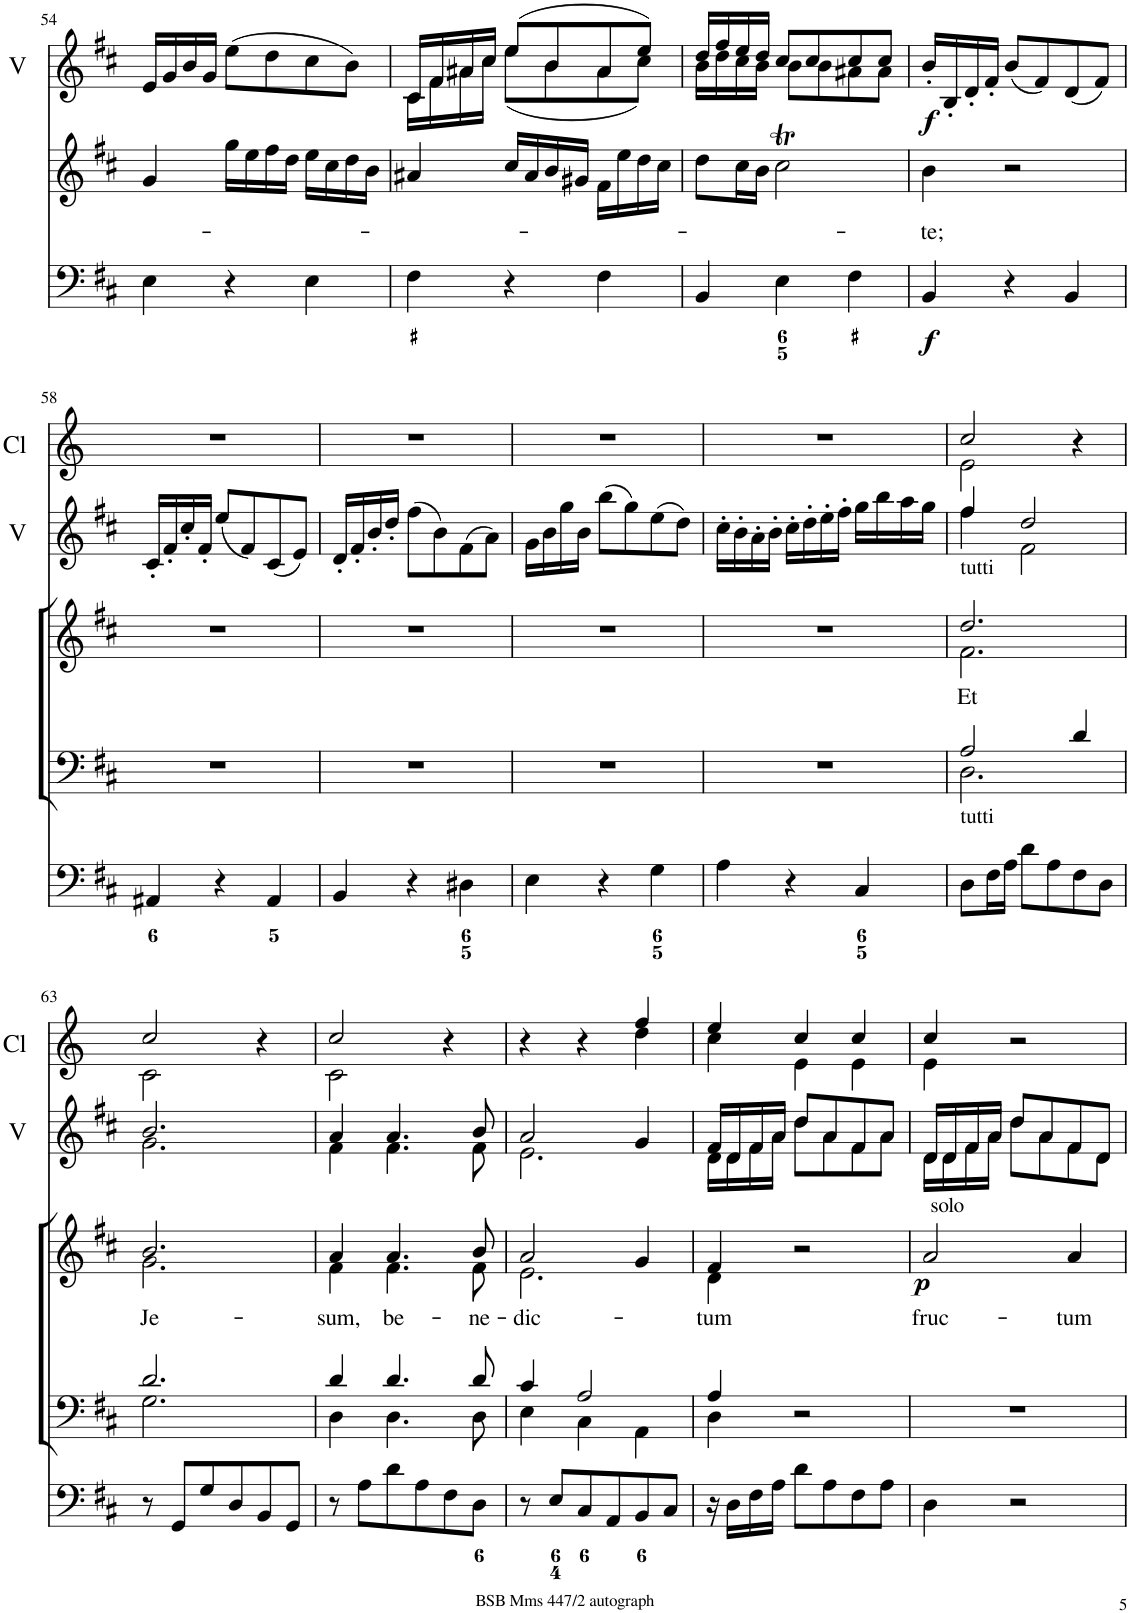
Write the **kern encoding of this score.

**kern	**dynam	**kern	**dynam	**kern	**dynam	**kern	**kern	**text	**dynam	**kern	**dynam	**kern
*part7	*part7	*part6	*part6	*part5	*part5	*part4	*part3	*part3	*part3	*part2	*part2	*part1
*staff7	*staff7	*staff6	*staff6	*staff5	*staff5	*staff4	*staff3	*staff3	*staff3	*staff2	*staff2	*staff1
*I"Violin 2	*	*I"Violin 1	*	*I"Organ	*	*I"Voice	*I"Voice	*	*	*I"2 Violini	*	*I"2 Clarini
*I'V2	*	*I'V1	*	*	*	*	*	*	*	*I'V	*	*I'Cl
!!LO:PB:g=z
*clefG2	*	*clefG2	*	*clefF4	*	*clefF4	*clefG2	*	*	*clefG2	*	*clefG2
*	*	*	*	*	*	*	*	*	*	*	*	*Trd-1c-2
*k[f#c#]	*	*k[f#c#]	*	*k[f#c#]	*	*k[f#c#]	*k[f#c#]	*	*	*k[f#c#]	*	*k[]
*M3/4	*	*M3/4	*	*M3/4	*	*M3/4	*M3/4	*	*	*M3/4	*	*M3/4
=54	=54	=54	=54	=54	=54	=54	=54	=54	=54	=54	=54	=54
16e/LL	.	16e/LL	.	4E\	.	2.r	4g/	.	.	16e/LL	.	2.r
16g/J	.	16g/J	.	.	.	.	.	.	.	16g/	.	.
16b/L	.	16b/L	.	.	.	.	.	.	.	16b/	.	.
16g/JJ	.	16g/JJ	.	.	.	.	.	.	.	16g/JJ	.	.
(8ee\L	.	(8ee\L	.	4r	.	.	16gg\LL	.	.	(8ee\L	.	.
.	.	.	.	.	.	.	16ee\	.	.	.	.	.
8dd\J	.	8dd\J	.	.	.	.	16ff#\	.	.	8dd\	.	.
.	.	.	.	.	.	.	16dd\JJ	.	.	.	.	.
8cc#\L	.	8cc#\L	.	4E\	.	.	16ee\LL	.	.	8cc#\	.	.
.	.	.	.	.	.	.	16cc#\	.	.	.	.	.
8b\J)	.	8b\J)	.	.	.	.	16dd\	.	.	8b\J)	.	.
.	.	.	.	.	.	.	16b\JJ	.	.	.	.	.
=55	=55	=55	=55	=55	=55	=55	=55	=55	=55	=55	=55	=55
*	*	*	*	*	*	*	*	*	*	*^	*	*
16c#/LL	.	16c#/LL	.	4F#\	.	2.r	4a#X/	.	.	16c#/LL	16c#\LL	.	2.r
16f#/J	.	16f#/J	.	.	.	.	.	.	.	16f#/	16f#\	.	.
16a#X/L	.	16a#X/L	.	.	.	.	.	.	.	16a#X/	16a#\	.	.
16cc#/JJ	.	16cc#/JJ	.	.	.	.	.	.	.	16cc#/JJ	16cc#\JJ	.	.
(8ee\L	.	(8ee\L	.	4r	.	.	16cc#/LL	.	.	(8ee/L	(8ee\L	.	.
.	.	.	.	.	.	.	16a#/	.	.	.	.	.	.
8b\J	.	8b\J	.	.	.	.	16b/	.	.	8b/	8b\	.	.
.	.	.	.	.	.	.	16g#X/JJ	.	.	.	.	.	.
8a#\L	.	8a#\L	.	4F#\	.	.	16f#\LL	.	.	8a#/	8a#\	.	.
.	.	.	.	.	.	.	16ee\	.	.	.	.	.	.
8cc#\J)	.	8ee\J)	.	.	.	.	16dd\	.	.	8ee/J)	8cc#\J)	.	.
.	.	.	.	.	.	.	16cc#\JJ	.	.	.	.	.	.
=56	=56	=56	=56	=56	=56	=56	=56	=56	=56	=56	=56	=56	=56
16b\LL	.	16dd\LL	.	4BB/	.	2.r	8dd\L	.	.	16dd/LL	16b\LL	.	2.r
16dd\J	.	16ff#\J	.	.	.	.	.	.	.	16ff#/	16dd\	.	.
16cc#\L	.	16ee\L	.	.	.	.	16cc#\L	.	.	16ee/	16cc#\	.	.
16b\JJ	.	16dd\JJ	.	.	.	.	16b\JJ	.	.	16dd/JJ	16b\JJ	.	.
8b\L	.	8cc#\L	.	4E\	.	.	2cc#t\	.	.	8cc#/L	8b\L	.	.
8b\J	.	8cc#\J	.	.	.	.	.	.	.	8cc#/	8b\	.	.
8a#X/L	.	8cc#\L	.	4F#\	.	.	.	.	.	8cc#/	8a#X\	.	.
8a#/J	.	8cc#\J	.	.	.	.	.	.	.	8cc#/J	8a#\J	.	.
=57	=57	=57	=57	=57	=57	=57	=57	=57	=57	=57	=57	=57	=57
!	!LO:DY:b	!	!LO:DY:b	!	!LO:DY:b	!	!	!LO:LY:b	!	!	!	!LO:DY:b	!
*	*	*	*	*	*	*	*	*	*	*v	*v	*	*
16b'/LL	f	16b'/LL	f	4BB/	f	2.r	4b\	-te;	.	16b'/LL	f	2.r
16B'/J	.	16B'/J	.	.	.	.	.	.	.	16B'/	.	.
16d'/L	.	16d'/L	.	.	.	.	.	.	.	16d'/	.	.
16f#'/JJ	.	16f#'/JJ	.	.	.	.	.	.	.	16f#'/JJ	.	.
(8b/L	.	(8b/L	.	4r	.	.	2r	.	.	(8b/L	.	.
8f#/J)	.	8f#/J)	.	.	.	.	.	.	.	8f#/)	.	.
(8d/L	.	(8d/L	.	4BB/	.	.	.	.	.	(8d/	.	.
8f#/J)	.	8f#/J)	.	.	.	.	.	.	.	8f#/J)	.	.
!!LO:LB:g=z
=58	=58	=58	=58	=58	=58	=58	=58	=58	=58	=58	=58	=58
16c#'/LL	.	16c#'/LL	.	4AA#X/	.	2.r	2.r	.	.	16c#'/LL	.	2.r
16f#'/J	.	16f#'/J	.	.	.	.	.	.	.	16f#'/	.	.
16cc#'/L	.	16cc#'/L	.	.	.	.	.	.	.	16cc#'/	.	.
16f#'/JJ	.	16f#'/JJ	.	.	.	.	.	.	.	16f#'/JJ	.	.
(8ee\L	.	(8ee\L	.	4r	.	.	.	.	.	(8ee/L	.	.
8f#\J)	.	8f#\J)	.	.	.	.	.	.	.	8f#/)	.	.
(8c#/L	.	(8c#/L	.	4AA#/	.	.	.	.	.	(8c#/	.	.
8e/J)	.	8e/J)	.	.	.	.	.	.	.	8e/J)	.	.
=59	=59	=59	=59	=59	=59	=59	=59	=59	=59	=59	=59	=59
16d'/LL	.	16d'/LL	.	4BB/	.	2.r	2.r	.	.	16d'/LL	.	2.r
16f#'/J	.	16f#'/J	.	.	.	.	.	.	.	16f#'/	.	.
16b'/L	.	16b'/L	.	.	.	.	.	.	.	16b'/	.	.
16dd'/JJ	.	16dd'/JJ	.	.	.	.	.	.	.	16dd'/JJ	.	.
(8ff#\L	.	(8ff#\L	.	4r	.	.	.	.	.	(8ff#\L	.	.
8b\J)	.	8b\J)	.	.	.	.	.	.	.	8b\)	.	.
(8f#/L	.	(8f#/L	.	4D#X\	.	.	.	.	.	(8f#\	.	.
8a/J)	.	8a/J)	.	.	.	.	.	.	.	8a\J)	.	.
=60	=60	=60	=60	=60	=60	=60	=60	=60	=60	=60	=60	=60
16g/LL	.	16g/LL	.	4E\	.	2.r	2.r	.	.	16g\LL	.	2.r
16b/J	.	16b/J	.	.	.	.	.	.	.	16b\	.	.
16gg/L	.	16gg/L	.	.	.	.	.	.	.	16gg\	.	.
16b/JJ	.	16b/JJ	.	.	.	.	.	.	.	16b\JJ	.	.
(8bb\L	.	(8bb\L	.	4r	.	.	.	.	.	(8bb\L	.	.
8gg\J)	.	8gg\J)	.	.	.	.	.	.	.	8gg\)	.	.
(8ee\L	.	(8ee\L	.	4G\	.	.	.	.	.	(8ee\	.	.
8dd\J)	.	8dd\J)	.	.	.	.	.	.	.	8dd\J)	.	.
=61	=61	=61	=61	=61	=61	=61	=61	=61	=61	=61	=61	=61
16cc#'\LL	.	16cc#'\LL	.	4A\	.	2.r	2.r	.	.	16cc#'\LL	.	2.r
16b'\J	.	16b'\J	.	.	.	.	.	.	.	16b'\	.	.
16a'\L	.	16a'\L	.	.	.	.	.	.	.	16a'\	.	.
16b'\JJ	.	16b'\JJ	.	.	.	.	.	.	.	16b'\JJ	.	.
16cc#'\LL	.	16cc#'\LL	.	4r	.	.	.	.	.	16cc#'\LL	.	.
16dd'\J	.	16dd'\J	.	.	.	.	.	.	.	16dd'\	.	.
16ee'\L	.	16ee'\L	.	.	.	.	.	.	.	16ee'\	.	.
16ff#'\JJ	.	16ff#'\JJ	.	.	.	.	.	.	.	16ff#'\JJ	.	.
16gg\LL	.	16gg\LL	.	4C#/	.	.	.	.	.	16gg\LL	.	.
16bb\J	.	16bb\J	.	.	.	.	.	.	.	16bb\	.	.
16aa\L	.	16aa\L	.	.	.	.	.	.	.	16aa\	.	.
16gg\JJ	.	16gg\JJ	.	.	.	.	.	.	.	16gg\JJ	.	.
=62	=62	=62	=62	=62	=62	=62	=62	=62	=62	=62	=62	=62
*	*	*	*	*	*	*^	*^	*	*	*	*	*
!	!	!	!	!	!	!	!	!LO:TX:a:t=tutti	!	!	!	!	!	!
!	!	!	!	!LO:TX:a:t=tutti	!	!	!	!	!	!	!	!	!	!
!	!	!	!	!	!	!	!	!	!	!LO:LY:b	!	!	!	!
*	*	*	*	*	*	*	*	*	*	*	*	*^	*	*^
4ff#	.	4ff#	.	8D\L	.	2A/	2.D\	2.dd/	2.f#\	Et	.	4ff#/	4ff#\	.	2cc/	2e\
.	.	.	.	16F#\L	.	.	.	.	.	.	.	.	.	.	.	.
.	.	.	.	16A\JJ	.	.	.	.	.	.	.	.	.	.	.	.
2f#	.	2dd	.	8d\L	.	.	.	.	.	.	.	2dd/	2f#\	.	.	.
.	.	.	.	8A\	.	.	.	.	.	.	.	.	.	.	.	.
.	.	.	.	8F#\	.	4d/	.	.	.	.	.	.	.	.	4r	4ryy
.	.	.	.	8D\J	.	.	.	.	.	.	.	.	.	.	.	.
!!LO:LB:g=z	!!
=63	=63	=63	=63	=63	=63	=63	=63	=63	=63	=63	=63	=63	=63	=63	=63	=63
!	!	!	!	!	!	!	!	!	!	!LO:LY:b	!	!	!	!	!	!
2.g	.	2.b	.	8r	.	2.d/	2.G\	2.b/	2.g\	Je-	.	2.b/	2.g\	.	2cc/	2c\
.	.	.	.	8GG/L	.	.	.	.	.	.	.	.	.	.	.	.
.	.	.	.	8G/	.	.	.	.	.	.	.	.	.	.	.	.
.	.	.	.	8D/	.	.	.	.	.	.	.	.	.	.	.	.
.	.	.	.	8BB/	.	.	.	.	.	.	.	.	.	.	4r	4ryy
.	.	.	.	8GG/J	.	.	.	.	.	.	.	.	.	.	.	.
=64	=64	=64	=64	=64	=64	=64	=64	=64	=64	=64	=64	=64	=64	=64	=64	=64
!	!	!	!	!	!	!	!	!	!	!LO:LY:b	!	!	!	!	!	!
4f#	.	4a	.	8r	.	4d/	4D\	4a/	4f#\	-sum,	.	4a/	4f#\	.	2cc/	2c\
.	.	.	.	8A\L	.	.	.	.	.	.	.	.	.	.	.	.
!	!	!	!	!	!	!	!	!	!	!LO:LY:b	!	!	!	!	!	!
4.f#	.	4.a	.	8d\	.	4.d/	4.D\	4.a/	4.f#\	be-	.	4.a/	4.f#\	.	.	.
.	.	.	.	8A\	.	.	.	.	.	.	.	.	.	.	.	.
.	.	.	.	8F#\	.	.	.	.	.	.	.	.	.	.	4r	4ryy
!	!	!	!	!	!	!	!	!	!	!LO:LY:b	!	!	!	!	!	!
8f#	.	8b	.	8D\J	.	8d/	8D\	8b/	8f#\	-ne-	.	8b/	8f#\	.	.	.
=65	=65	=65	=65	=65	=65	=65	=65	=65	=65	=65	=65	=65	=65	=65	=65	=65
!	!	!	!	!	!	!	!	!	!	!LO:LY:b	!	!	!	!	!	!
2.e	.	2a	.	8r	.	4c#/	4E\	2a/	2.e\	-dic-	.	2a/	2.e\	.	4r	2ryy
.	.	.	.	8E/L	.	.	.	.	.	.	.	.	.	.	.	.
.	.	.	.	8C#/	.	2A/	4C#\	.	.	.	.	.	.	.	4r	.
.	.	.	.	8AA/	.	.	.	.	.	.	.	.	.	.	.	.
.	.	4g	.	8BB/	.	.	4AA\	4g/	.	.	.	4g/	.	.	4ff/	4dd\
.	.	.	.	8C#/J	.	.	.	.	.	.	.	.	.	.	.	.
=66	=66	=66	=66	=66	=66	=66	=66	=66	=66	=66	=66	=66	=66	=66	=66	=66
!	!	!	!	!	!	!	!	!	!	!LO:LY:b	!	!	!	!	!	!
16d/LL	.	16f#/LL	.	16r	.	4A/	4D\	4f#/	4d\	-tum	.	16f#/LL	16d\LL	.	4ee/	4cc\
16d/J	.	16d/J	.	16D\LL	.	.	.	.	.	.	.	16d/	16d\	.	.	.
16f#/L	.	16f#/L	.	16F#\	.	.	.	.	.	.	.	16f#/	16f#\	.	.	.
16a/JJ	.	16a/JJ	.	16A\JJ	.	.	.	.	.	.	.	16a/JJ	16a\JJ	.	.	.
8dd\L	.	8dd\L	.	8d\L	.	2r	2ryy	2r	2ryy	.	.	8dd/L	8dd\L	.	4cc/	4e\
8a\J	.	8a\J	.	8A\	.	.	.	.	.	.	.	8a/	8a\	.	.	.
8f#/L	.	8f#/L	.	8F#\	.	.	.	.	.	.	.	8f#/	8f#\	.	4cc/	4e\
8a/J	.	8a/J	.	8A\J	.	.	.	.	.	.	.	8a/J	8a\J	.	.	.
*	*	*	*	*	*	*v	*v	*	*	*	*	*	*	*	*	*
*	*	*	*	*	*	*	*v	*v	*	*	*	*	*	*	*
=67	=67	=67	=67	=67	=67	=67	=67	=67	=67	=67	=67	=67	=67	=67
!	!	!	!	!	!	!	!LO:TX:a:t=solo	!	!	!	!	!	!	!
!	!LO:DY:b	!	!LO:DY:b	!	!	!	!	!LO:LY:b	!LO:DY:b	!	!	!	!	!
16d/LL	p	16d/LL	p	4D\	.	2.r	2a/	fruc-	p	16d/LL	16d\LL	.	4cc/	4e\
16d/J	.	16d/J	.	.	.	.	.	.	.	16d/	16d\	.	.	.
16f#/L	.	16f#/L	.	.	.	.	.	.	.	16f#/	16f#\	.	.	.
16a/JJ	.	16a/JJ	.	.	.	.	.	.	.	16a/JJ	16a\JJ	.	.	.
8dd\L	.	8dd\L	.	2r	.	.	.	.	.	8dd/L	8dd\L	.	2r	2ryy
8a\J	.	8a\J	.	.	.	.	.	.	.	8a/	8a\	.	.	.
!	!	!	!	!	!	!	!	!LO:LY:b	!	!	!	!	!	!
8f#/L	.	8f#/L	.	.	.	.	4a/	-tum	.	8f#/	8f#\	.	.	.
8d/J	.	8d/J	.	.	.	.	.	.	.	8d/J	8d\J	.	.	.
*	*	*	*	*	*	*	*	*	*	*v	*v	*	*	*
*	*	*	*	*	*	*	*	*	*	*	*	*v	*v
=	=	=	=	=	=	=	=	=	=	=	=	=
*-	*-	*-	*-	*-	*-	*-	*-	*-	*-	*-	*-	*-
